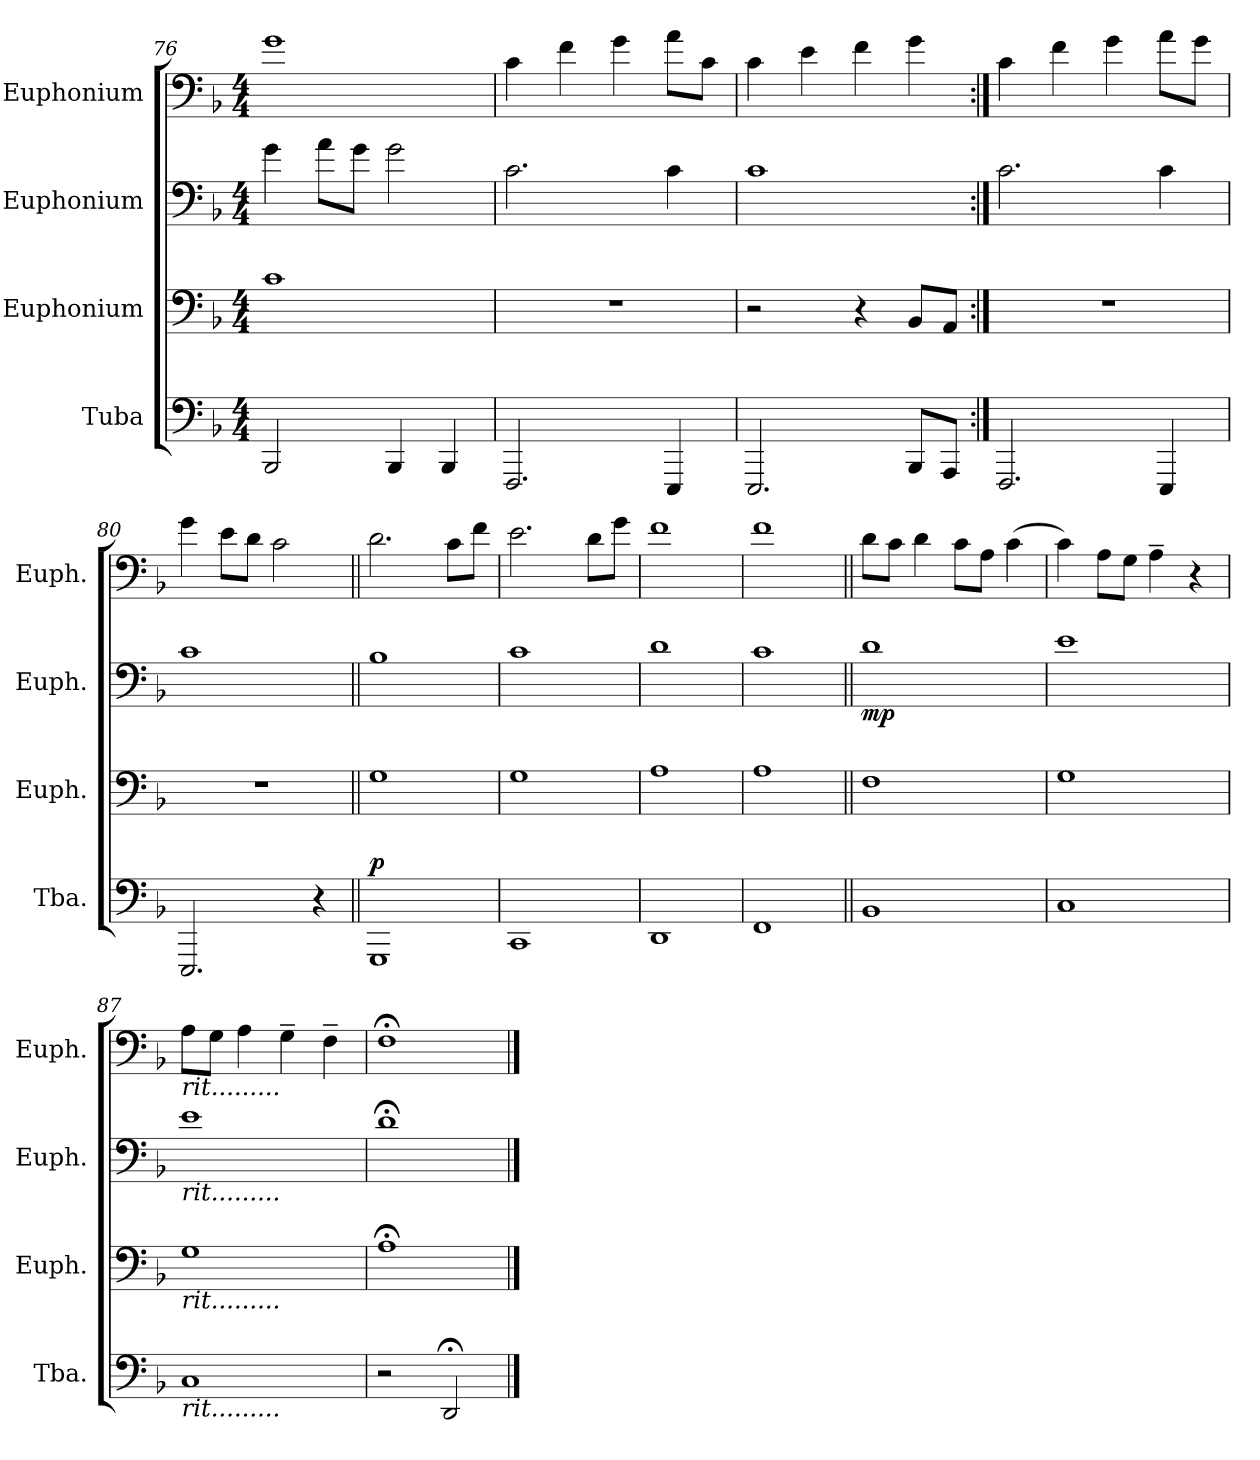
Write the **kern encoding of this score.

**kern	**dynam	**kern	**kern	**dynam	**kern
*part4	*part4	*part3	*part2	*part2	*part1
*staff4	*staff4	*staff3	*staff2	*staff2	*staff1
*I"Tuba	*	*I"Euphonium	*I"Euphonium	*	*I"Euphonium
*I'Tba.	*	*I'Euph.	*I'Euph.	*	*I'Euph.
*clefF4	*	*clefF4	*clefF4	*	*clefF4
*k[b-]	*	*k[b-]	*k[b-]	*	*k[b-]
*M4/4	*	*M4/4	*M4/4	*	*M4/4
=76	=76	=76	=76	=76	=76
2BBB-/	.	1c	4g\	.	1g
.	.	.	8a\L	.	.
.	.	.	8g\J	.	.
4BBB-/	.	.	2g\	.	.
4BBB-/	.	.	.	.	.
=77	=77	=77	=77	=77	=77
2.FFF/	.	1r	2.c\	.	4c\
.	.	.	.	.	4f\
.	.	.	.	.	4g\
4EEE/	.	.	4c\	.	8a\L
.	.	.	.	.	8c\J
!!LO:LB:g=z
=78	=78	=78	=78	=78	=78
2.EEE/	.	2r	1c	.	4c\
.	.	.	.	.	4e\
.	.	4r	.	.	4f\
8BBB-/L	.	8BB-/L	.	.	4g\
8AAA/J	.	8AA/J	.	.	.
=79:|!	=79:|!	=79:|!	=79:|!	=79:|!	=79:|!
2.FFF/	.	1r	2.c\	.	4c\
.	.	.	.	.	4f\
.	.	.	.	.	4g\
4EEE/	.	.	4c\	.	8a\L
.	.	.	.	.	8g\J
=80	=80	=80	=80	=80	=80
2.EEE/	.	1r	1c	.	4g\
.	.	.	.	.	8e\L
.	.	.	.	.	8d\J
.	.	.	.	.	2c\
4r	.	.	.	.	.
=81||	=81||	=81||	=81||	=81||	=81||
!	!LO:DY:a	!	!	!	!
1GGG	p	1G	1B-	.	2.d\
.	.	.	.	.	8c\L
.	.	.	.	.	8f\J
=82	=82	=82	=82	=82	=82
1CC	.	1G	1c	.	2.e\
.	.	.	.	.	8d\L
.	.	.	.	.	8g\J
=83	=83	=83	=83	=83	=83
1DD	.	1A	1d	.	1f
=84	=84	=84	=84	=84	=84
1FF	.	1A	1c	.	1f
!!LO:LB:g=z
=85||	=85||	=85||	=85||	=85||	=85||
!	!	!	!	!LO:DY:b	!
1BB-	.	1F	1d	mp	8d\L
.	.	.	.	.	8c\J
.	.	.	.	.	4d\
.	.	.	.	.	8c\L
.	.	.	.	.	8A\J
.	.	.	.	.	(>4c\
=86	=86	=86	=86	=86	=86
1C	.	1G	1e	.	4c\)
.	.	.	.	.	8A\L
.	.	.	.	.	8G\J
.	.	.	.	.	4A~\
.	.	.	.	.	4r
=87	=87	=87	=87	=87	=87
!	!	!	!	!	!LO:TX:b:i:t=rit.........
!	!	!	!LO:TX:b:i:t=rit.........	!	!
!	!	!LO:TX:b:i:t=rit.........	!	!	!
!LO:TX:b:i:t=rit.........	!	!	!	!	!
1C	.	1G	1e	.	8A\L
.	.	.	.	.	8G\J
.	.	.	.	.	4A\
.	.	.	.	.	4G~\
.	.	.	.	.	4F~\
=88	=88	=88	=88	=88	=88
2r	.	1A;<	1d;<	.	1F;<
2DD;</	.	.	.	.	.
==	==	==	==	==	==
*-	*-	*-	*-	*-	*-
